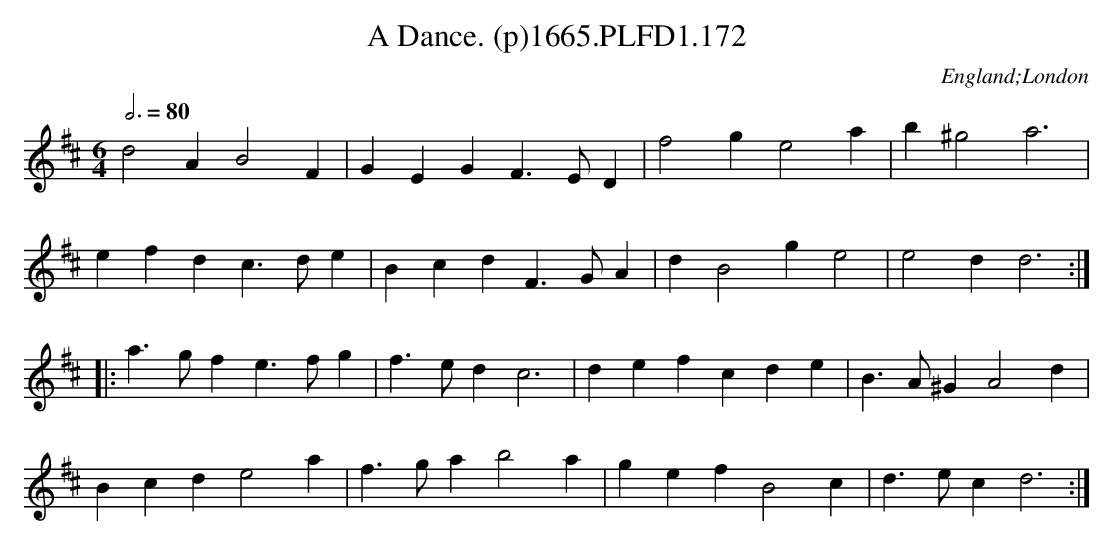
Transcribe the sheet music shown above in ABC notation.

X:1
T:Dance. (p)1665.PLFD1.172, A
M:6/4
L:1/4
Q:3/4=80
O:England;London
K:D
d2AB2F|GEGF>ED|f2ge2a|b^g2a3|
efdc>de|BcdF>GA|dB2ge2|e2dd3:|
|:a>gfe>fg|f>edc3|defcde|B>A^GA2d|
Bcde2a|f>gab2a|gefB2c|d>ecd3:|
